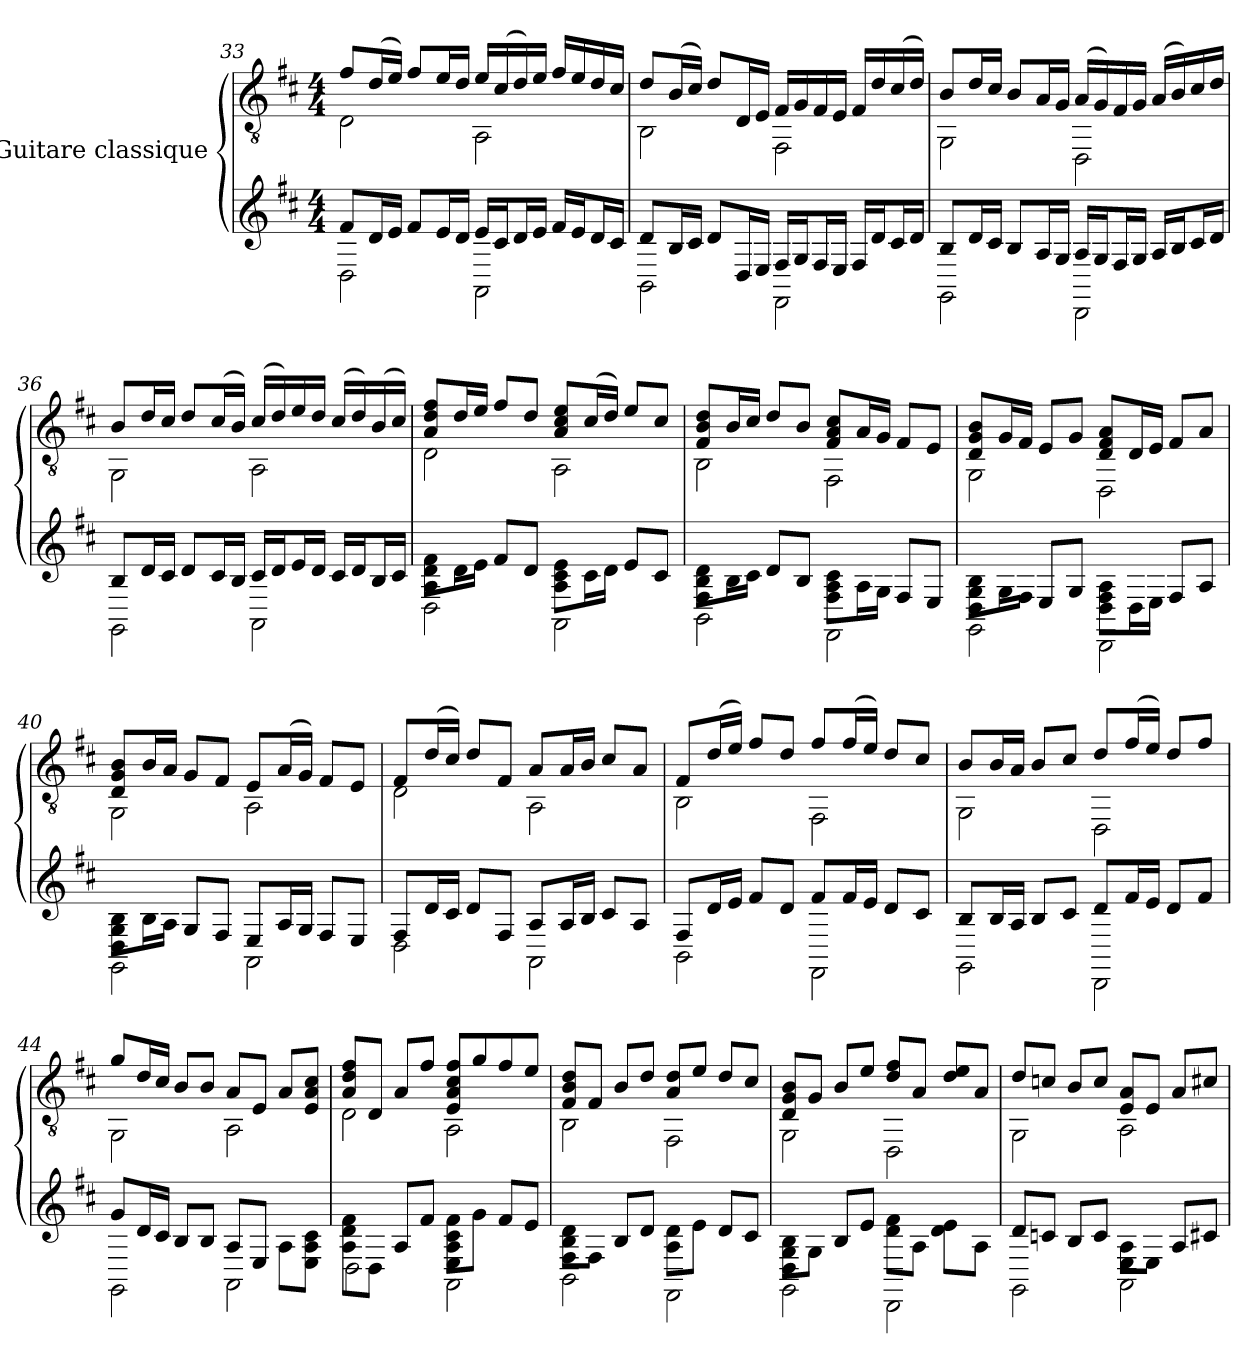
**kern	**kern
*part1	*part1
*staff2	*staff1
*I"Guitare classique	*
!!LO:PB:g=z
*	*clefGv2
*k[f#c#]	*k[f#c#]
*M4/4	*M4/4
=33	=33
*^	*^
8f#L	2D	8f#/L	2D\
16dL	.	(16d/L	.
16eJJ	.	16e/JJ)	.
8f#L	.	8f#/L	.
16eL	.	16e/L	.
16dJJ	.	16d/JJ	.
16eLL	2AA	16e/LL	2AA\
16c#J	.	(16c#/	.
16dL	.	16d/)	.
16eJJ	.	16e/JJ	.
16f#LL	.	16f#/LL	.
16eJ	.	16e/	.
16dL	.	16d/	.
16c#JJ	.	16c#/JJ	.
=34	=34	=34	=34
8dL	2BB	8d/L	2BB\
16BL	.	(16B/L	.
16c#JJ	.	16c#/JJ)	.
8dL	.	8d/L	.
16DL	.	16D/L	.
16EJJ	.	16E/JJ	.
16F#LL	2FF#	16F#/LL	2FF#\
16GJ	.	16G/	.
16F#L	.	16F#/	.
16EJJ	.	16E/JJ	.
16F#LL	.	16F#/LL	.
16dJ	.	16d/	.
16c#L	.	(16c#/	.
16dJJ	.	16d/JJ)	.
!!LO:LB:g=z	!!
=35	=35	=35	=35
8BL	2GG	8B/L	2GG\
16dL	.	16d/L	.
16c#JJ	.	16c#/JJ	.
8BL	.	8B/L	.
16AL	.	16A/L	.
16GJJ	.	16G/JJ	.
16ALL	2DD	(16A/LL	2DD\
16GJ	.	16G/)	.
16F#L	.	16F#/	.
16GJJ	.	16G/JJ	.
16ALL	.	(16A/LL	.
16BJ	.	16B/)	.
16c#L	.	16c#/	.
16dJJ	.	16d/JJ	.
=36	=36	=36	=36
8BL	2GG	8B/L	2GG\
16dL	.	16d/L	.
16c#JJ	.	16c#/JJ	.
8dL	.	8d/L	.
16c#L	.	(16c#/L	.
16BJJ	.	16B/JJ)	.
16c#LL	2AA	(16c#/LL	2AA\
16dJ	.	16d/)	.
16eL	.	16e/	.
16dJJ	.	16d/JJ	.
16c#LL	.	(16c#/LL	.
16dJ	.	16d/)	.
16BL	.	(16B/	.
16c#JJ	.	16c#/JJ)	.
=37	=37	=37	=37
8A\ 8d\ 8f#\L	2D	8A/ 8d/ 8f#/L	2D\
16dL	.	16d/L	.
16eJJ	.	16e/JJ	.
8f#L	.	8f#/L	.
8dJ	.	8d/J	.
8A\ 8c#\ 8e\L	2AA	8A/ 8c#/ 8e/L	2AA\
16c#L	.	(16c#/L	.
16dJJ	.	16d/JJ)	.
8eL	.	8e/L	.
8c#J	.	8c#/J	.
!!LO:LB:g=z	!!
=38	=38	=38	=38
8F#\ 8B\ 8d\L	2BB	8F#/ 8B/ 8d/L	2BB\
16BL	.	16B/L	.
16c#JJ	.	16c#/JJ	.
8dL	.	8d/L	.
8BJ	.	8B/J	.
8F#\ 8A\ 8c#\L	2FF#	8F#/ 8A/ 8c#/L	2FF#\
16AL	.	16A/L	.
16GJJ	.	16G/JJ	.
8F#L	.	8F#/L	.
8EJ	.	8E/J	.
=39	=39	=39	=39
8D\ 8G\ 8B\L	2GG	8D/ 8G/ 8B/L	2GG\
16GL	.	16G/L	.
16F#JJ	.	16F#/JJ	.
8EL	.	8E/L	.
8GJ	.	8G/J	.
8D\ 8F#\ 8A\L	2DD	8D/ 8F#/ 8A/L	2DD\
16DL	.	16D/L	.
16EJJ	.	16E/JJ	.
8F#L	.	8F#/L	.
8AJ	.	8A/J	.
=40	=40	=40	=40
8D\ 8G\ 8B\L	2GG	8D/ 8G/ 8B/L	2GG\
16BL	.	16B/L	.
16AJJ	.	16A/JJ	.
8GL	.	8G/L	.
8F#J	.	8F#/J	.
8EL	2AA	8E/L	2AA\
16AL	.	(16A/L	.
16GJJ	.	16G/JJ)	.
8F#L	.	8F#/L	.
8EJ	.	8E/J	.
!!LO:LB:g=z	!!
=41	=41	=41	=41
8F#L	2D	8F#/L	2D\
16dL	.	(16d/L	.
16c#JJ	.	16c#/JJ)	.
8dL	.	8d/L	.
8F#J	.	8F#/J	.
8AL	2AA	8A/L	2AA\
16AL	.	16A/L	.
16BJJ	.	16B/JJ	.
8c#L	.	8c#/L	.
8AJ	.	8A/J	.
=42	=42	=42	=42
8F#L	2BB	8F#/L	2BB\
16dL	.	(16d/L	.
16eJJ	.	16e/JJ)	.
8f#L	.	8f#/L	.
8dJ	.	8d/J	.
8f#L	2FF#	8f#/L	2FF#\
16f#L	.	(16f#/L	.
16eJJ	.	16e/JJ)	.
8dL	.	8d/L	.
8c#J	.	8c#/J	.
=43	=43	=43	=43
8BL	2GG	8B/L	2GG\
16BL	.	16B/L	.
16AJJ	.	16A/JJ	.
8BL	.	8B/L	.
8c#J	.	8c#/J	.
8dL	2DD	8d/L	2DD\
16f#L	.	(16f#/L	.
16eJJ	.	16e/JJ)	.
8dL	.	8d/L	.
8f#J	.	8f#/J	.
!!LO:LB:g=z	!!
=44	=44	=44	=44
8gL	2GG	8g/L	2GG\
16dL	.	16d/L	.
16c#JJ	.	16c#/JJ	.
8BL	.	8B/L	.
8BJ	.	8B/J	.
8AL	2AA	8A/L	2AA\
8EJ	.	8E/J	.
8AL	.	8A/L	.
8E\ 8A\ 8c#\J	.	8E/ 8A/ 8c#/J	.
=45	=45	=45	=45
8A\ 8d\ 8f#\L	2D	8A/ 8d/ 8f#/L	2D\
8DJ	.	8D/J	.
8AL	.	8A/L	.
8f#J	.	8f#/J	.
8E\ 8A\ 8c#\ 8f#\L	2AA	8E/ 8A/ 8c#/ 8f#/L	2AA\
8gJ	.	8g/	.
8f#L	.	8f#/	.
8eJ	.	8e/J	.
=46	=46	=46	=46
8F#\ 8B\ 8d\L	2BB	8F#/ 8B/ 8d/L	2BB\
8F#J	.	8F#/J	.
8BL	.	8B/L	.
8dJ	.	8d/J	.
8A\ 8d\L	2FF#	8A/ 8d/L	2FF#\
8eJ	.	8e/J	.
8dL	.	8d/L	.
8c#J	.	8c#/J	.
=47	=47	=47	=47
8D\ 8G\ 8B\L	2GG	8D/ 8G/ 8B/L	2GG\
8GJ	.	8G/J	.
8BL	.	8B/L	.
8eJ	.	8e/J	.
8d\ 8f#\L	2DD	8d/ 8f#/L	2DD\
8AJ	.	8A/J	.
8d\ 8e\L	.	8d/ 8e/L	.
8AJ	.	8A/J	.
!!LO:PB:g=z	!!
=48	=48	=48	=48
8dL	2GG	8d/L	2GG\
8cnJ	.	8cn/J	.
8BL	.	8B/L	.
8cJ	.	8c/J	.
8E\ 8A\L	2AA	8E/ 8A/L	2AA\
8EJ	.	8E/J	.
8AL	.	8A/L	.
8c#XJ	.	8c#X/J	.
*v	*v	*	*
*	*v	*v
=	=
*-	*-
